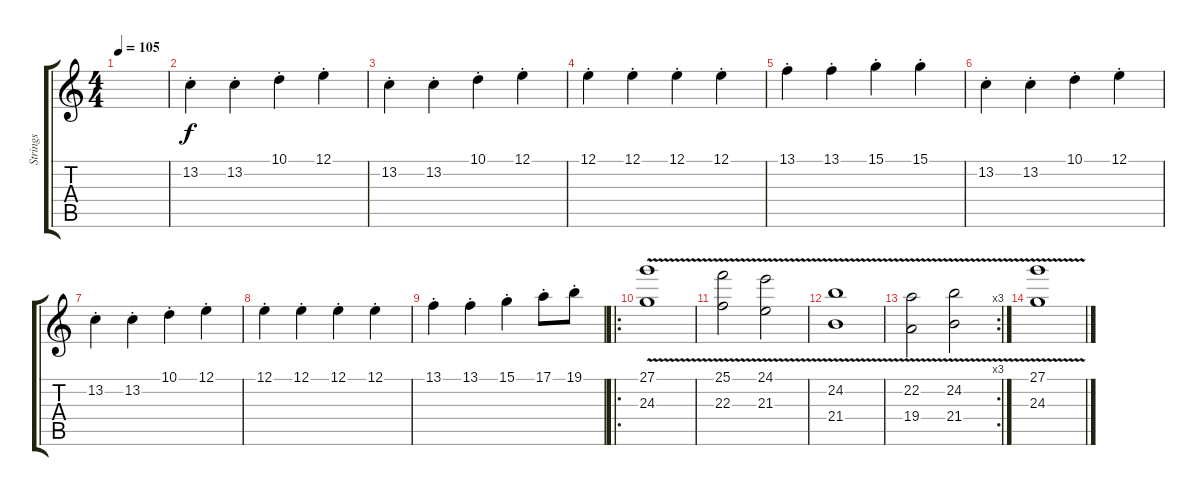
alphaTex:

\track ("Strings" "Strings") {instrument stringensemble1}
\staff {score tabs}
\tuning (E4 B3 G3 D3 A2 E2) {hide}
\ts (4 4)
\tempo 105
\clef g2
\ks c
|
13.2{st}.4 13.2{st}.4 10.1{st}.4 12.1{st}.4 |
13.2{st}.4 13.2{st}.4 10.1{st}.4 12.1{st}.4 |
12.1{st}.4 12.1{st}.4 12.1{st}.4 12.1{st}.4 |
13.1{st}.4 13.1{st}.4 15.1{st}.4 15.1{st}.4 |
13.2{st}.4 13.2{st}.4 10.1{st}.4 12.1{st}.4 |
13.2{st}.4 13.2{st}.4 10.1{st}.4 12.1{st}.4 |
12.1{st}.4 12.1{st}.4 12.1{st}.4 12.1{st}.4 |
13.1{st}.4 13.1{st}.4 15.1{st}.4 17.1{st}.8 19.1{st}.8 |
\ro
(27.1{v} 24.3).1 |
(25.1{v} 22.3).2 (24.1{v} 21.3).2 |
(24.2{v} 21.4).1 |
\rc 3
(22.2{v} 19.4).2 (24.2{v} 21.4).2 |
(27.1{v} 24.3).1
